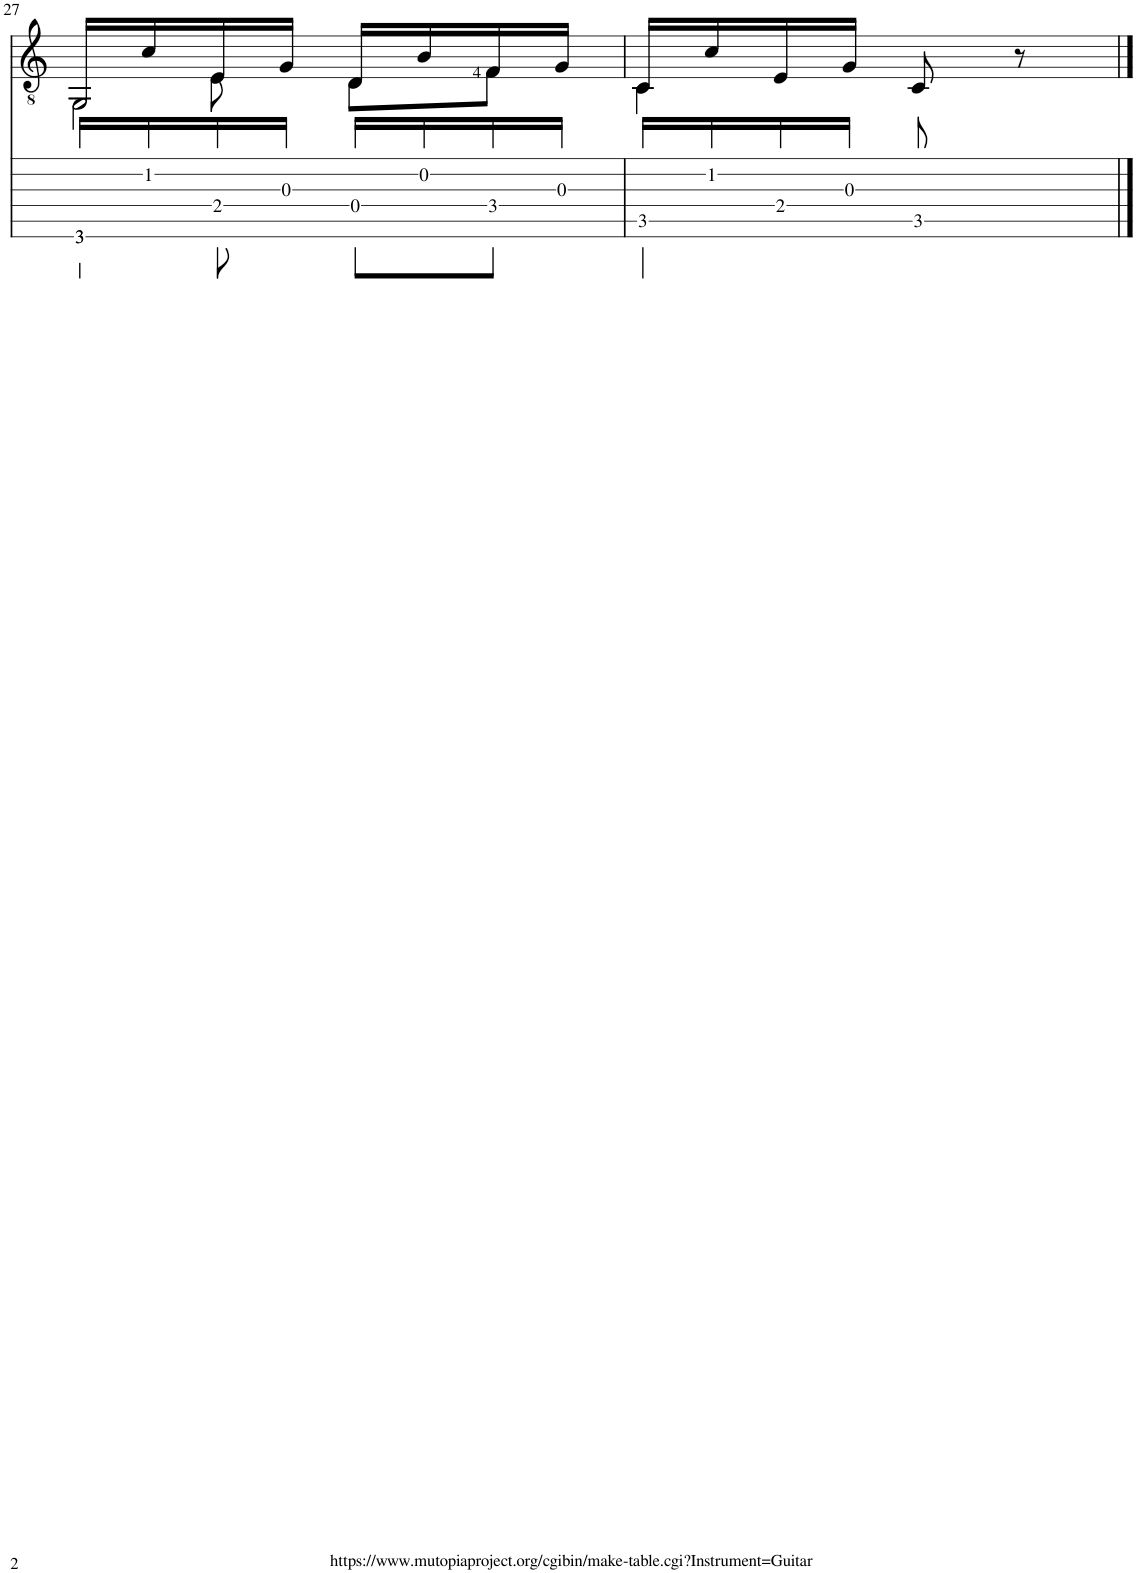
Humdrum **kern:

**kern	**kern
*part2	*part1
*staff2	*staff1
*I"Chitarra classica (Intavolatura)	*I"Chitarra classica
!!LO:PB:g=z
*	*clefGv2
*k[]	*k[]
*M2/4	*M2/4
=27	=27
!LO:N:head=open	!LO:N:head=open
*^	*^
*	*^	*	*^
16GG/LL	2GG\	8ryy	16GG/LL	2GG\	8ryy
16c/	.	.	16c/	.	.
16E/	.	8E\	16E/	.	8E\
16G/JJ	.	.	16G/JJ	.	.
16D/LL	.	8D\L	16D/LL	.	8D\L
16B/	.	.	16B/	.	.
16F/	.	8F\J	16F/	.	8F\J
16G/JJ	.	.	16G/JJ	.	.
*	*v	*v	*	*	*
*	*	*	*v	*v
=28	=28	=28	=28
16C/LL	4C\	16C/LL	4C\
16c/	.	16c/	.
16E/	.	16E/	.
16G/JJ	.	16G/JJ	.
8C/	4ryy	8C/	4ryy
8r	.	8r	.
*v	*v	*	*
*	*v	*v
==	==
*-	*-
